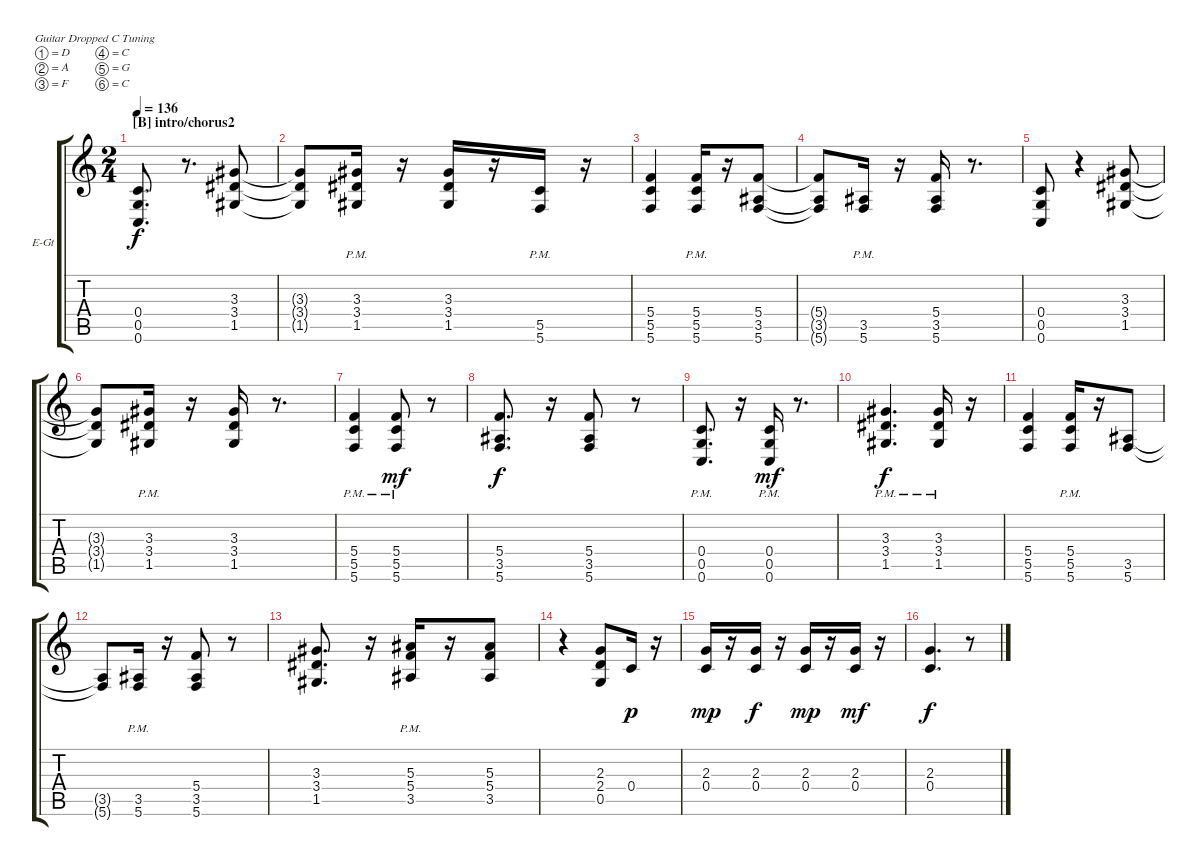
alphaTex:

\bracketExtendMode groupsimilarinstruments
\firstSystemTrackNameOrientation horizontal
\otherSystemsTrackNameOrientation horizontal
\track ("guitar prinicpal (original)" "E-Gt") {instrument distortionguitar}
\staff {score tabs}
\tuning (D4 A3 F3 C3 G2 C2)
\ts (2 4)
\section ("B" "intro/chorus2")
\tempo 136
\clef g2
\scale
0.5
\ks c
(0.4 0.5 0.6).8{d dy f} r.8{d} (3.3 3.4 1.5).8 |
\scale
0.5 (3.3{t} 3.4{t} 1.5{t}).8 (3.3{pm} 3.4{pm} 1.5{pm}).16 r.16 (3.3 3.4 1.5).16 r.16 (5.5{pm} 5.6{pm}).16 r.16 |
\scale
0.5 (5.4 5.5 5.6).4 (5.4{pm} 5.5{pm} 5.6{pm}).16 r.16 (5.4 3.5 5.6).8 |
\scale
0.5 (5.4{t} 3.5{t} 5.6{t}).8 (3.5{pm} 5.6{pm}).16 r.16 (5.4 3.5 5.6).16 r.8{d} |
\scale
0.5 (0.4 0.5 0.6).8 r.4 (3.3 3.4 1.5).8 |
\scale
0.5 (3.3{t} 3.4{t} 1.5{t}).8 (3.3{pm} 3.4{pm} 1.5{pm}).16 r.16 (3.3 3.4 1.5).16 r.8{d} |
\scale
0.5 (5.4{pm} 5.5{pm} 5.6{pm}).4 (5.4{pm} 5.5{pm} 5.6{pm}).8{dy mf} r.8 |
\scale
0.5 (5.4 3.5 5.6).8{d dy f} r.16 (5.4 3.5 5.6).8 r.8 |
\scale
0.5 (0.4{pm} 0.5{pm} 0.6{pm}).8{d} r.16 (0.4{pm} 0.5{pm} 0.6{pm}).16{dy mf} r.8{d} |
\scale
0.5 (3.3{pm} 3.4{pm} 1.5{pm}).4{d dy f} (3.3{pm} 3.4{pm} 1.5{pm}).16 r.16 |
\scale
0.5 (5.4 5.5 5.6).4 (5.4{pm} 5.5{pm} 5.6{pm}).16 r.16 (3.5 5.6).8 |
\scale
0.5 (3.5{t} 5.6{t}).8 (3.5{pm} 5.6{pm}).16 r.16 (5.4 3.5 5.6).8 r.8 |
\scale
0.5 (3.3 3.4 1.5).8{d} r.16 (5.3{pm} 5.4{pm} 3.5{pm}).16 r.16 (5.3 5.4 3.5).8 |
\scale
0.5 r.4 (2.3 2.4 0.5).8 0.4.16{dy p} r.16 |
\scale
0.5 (2.3 0.4).16{dy mp} r.16 (2.3 0.4).16{dy f} r.16 (2.3 0.4).16{dy mp} r.16 (2.3 0.4).16{dy mf} r.16 |
\scale
0.5 (2.3 0.4).4{d dy f} r.8
